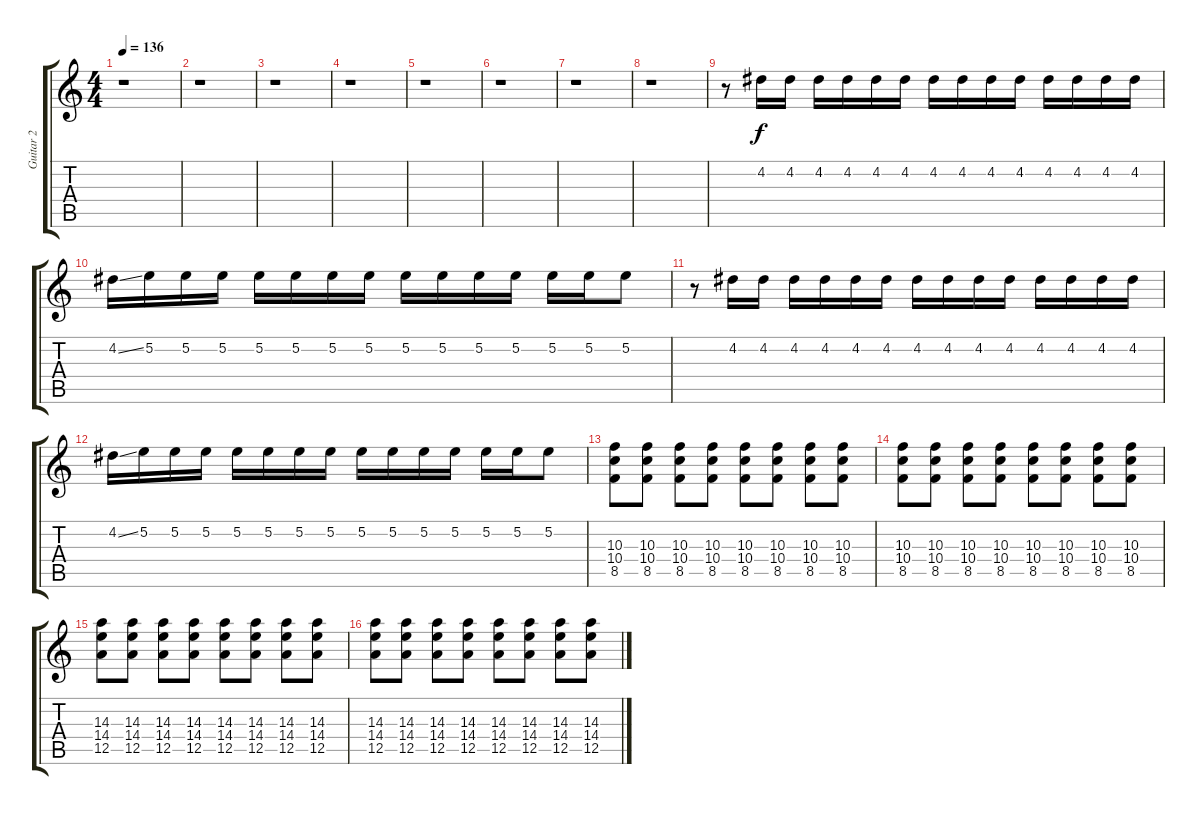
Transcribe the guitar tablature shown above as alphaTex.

\track ("Guitar 2" "Guitar 2") {instrument distortionguitar}
\staff {score tabs}
\tuning (E4 B3 G3 D3 A2 E2) {hide}
\ts (4 4)
\tempo 136
\clef g2
\ks c
r.1{dy f} |
r.1 |
r.1 |
r.1 |
r.1 |
r.1 |
r.1 |
r.1 |
r.8 4.2.16 4.2.16 4.2.16 4.2.16 4.2.16 4.2.16 4.2.16 4.2.16 4.2.16 4.2.16 4.2.16 4.2.16 4.2.16 4.2.16 |
4.2{ss}.16 5.2.16 5.2.16 5.2.16 5.2.16 5.2.16 5.2.16 5.2.16 5.2.16 5.2.16 5.2.16 5.2.16 5.2.16 5.2.16 5.2.8 |
r.8 4.2.16 4.2.16 4.2.16 4.2.16 4.2.16 4.2.16 4.2.16 4.2.16 4.2.16 4.2.16 4.2.16 4.2.16 4.2.16 4.2.16 |
4.2{ss}.16 5.2.16 5.2.16 5.2.16 5.2.16 5.2.16 5.2.16 5.2.16 5.2.16 5.2.16 5.2.16 5.2.16 5.2.16 5.2.16 5.2.8 |
(10.3 10.4 8.5).8{volume 12 balance 0} (10.3 10.4 8.5).8 (10.3 10.4 8.5).8 (10.3 10.4 8.5).8 (10.3 10.4 8.5).8 (10.3 10.4 8.5).8 (10.3 10.4 8.5).8 (10.3 10.4 8.5).8 |
(10.3 10.4 8.5).8 (10.3 10.4 8.5).8 (10.3 10.4 8.5).8 (10.3 10.4 8.5).8 (10.3 10.4 8.5).8 (10.3 10.4 8.5).8 (10.3 10.4 8.5).8 (10.3 10.4 8.5).8 |
(14.3 14.4 12.5).8 (14.3 14.4 12.5).8 (14.3 14.4 12.5).8 (14.3 14.4 12.5).8 (14.3 14.4 12.5).8 (14.3 14.4 12.5).8 (14.3 14.4 12.5).8 (14.3 14.4 12.5).8 |
(14.3 14.4 12.5).8 (14.3 14.4 12.5).8 (14.3 14.4 12.5).8 (14.3 14.4 12.5).8 (14.3 14.4 12.5).8 (14.3 14.4 12.5).8 (14.3 14.4 12.5).8 (14.3 14.4 12.5).8
